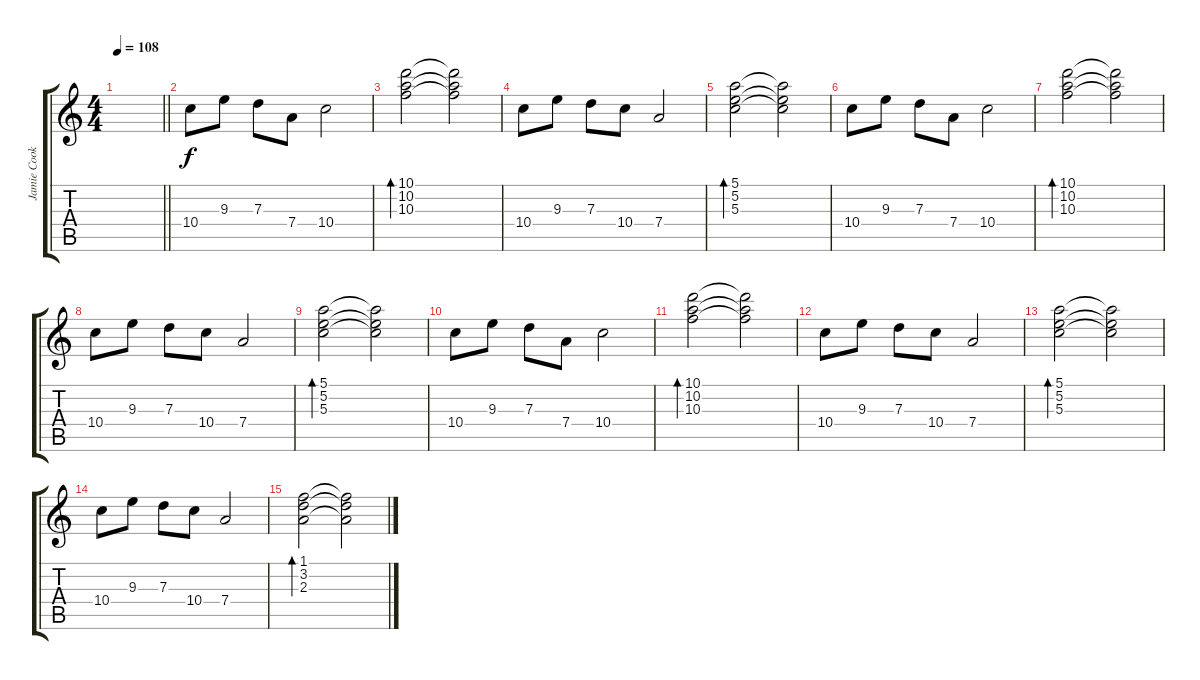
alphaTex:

\track ("Jamie Cook" "Jamie Cook") {instrument distortionguitar}
\staff {score tabs}
\tuning (E4 B3 G3 D3 A2 E2) {hide}
\ts (4 4)
\tempo 108
\clef g2
\barLineRight lightlight
\ks c
|
10.4.8 9.3.8 7.3.8 7.4.8 10.4.2 |
(10.1 10.2 10.3).2{bd 480} (10.1{t} 10.2{t} 10.3{t}).2 |
10.4.8 9.3.8 7.3.8 10.4.8 7.4.2 |
(5.1 5.2 5.3).2{bd 480} (5.1{t} 5.2{t} 5.3{t}).2 |
10.4.8 9.3.8 7.3.8 7.4.8 10.4.2 |
(10.1 10.2 10.3).2{bd 480} (10.1{t} 10.2{t} 10.3{t}).2 |
10.4.8 9.3.8 7.3.8 10.4.8 7.4.2 |
(5.1 5.2 5.3).2{bd 480} (5.1{t} 5.2{t} 5.3{t}).2 |
10.4.8 9.3.8 7.3.8 7.4.8 10.4.2 |
(10.1 10.2 10.3).2{bd 480} (10.1{t} 10.2{t} 10.3{t}).2 |
10.4.8 9.3.8 7.3.8 10.4.8 7.4.2 |
(5.1 5.2 5.3).2{bd 480} (5.1{t} 5.2{t} 5.3{t}).2 |
10.4.8 9.3.8 7.3.8 10.4.8 7.4.2 |
(1.1 3.2 2.3).2{bd 480} (1.1{t} 3.2{t} 2.3{t}).2
